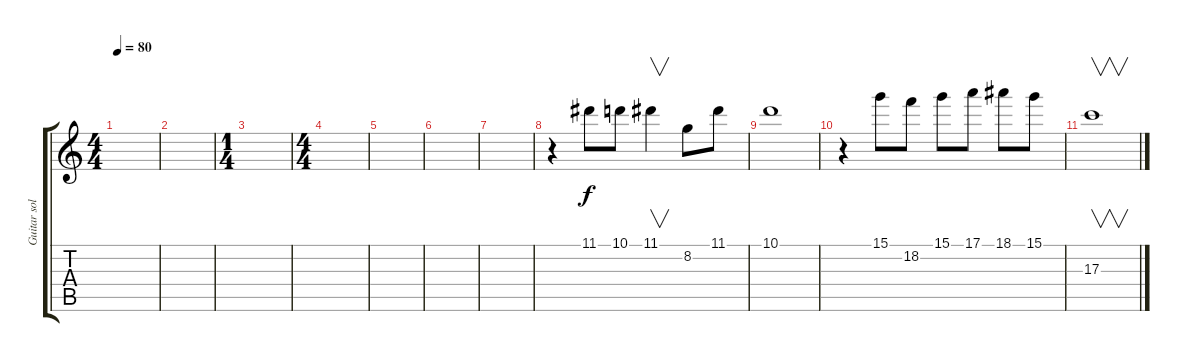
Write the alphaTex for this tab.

\track ("Guitar solo II" "Guitar sol") {instrument distortionguitar}
\staff {score tabs}
\tuning (E4 B3 G3 D3 A2 E2) {hide}
\ts (4 4)
\tempo 80
\clef g2
\ks c
|
|
\ts (1 4)
|
\ts (4 4)
|
|
|
|
r.4 11.1.8 10.1.8 11.1.4{v} 8.2.8 11.1.8 |
10.1.1 |
r.4 15.1.8 18.2.8 15.1.8 17.1.8 18.1.8 15.1.8 |
17.3.1{v}
